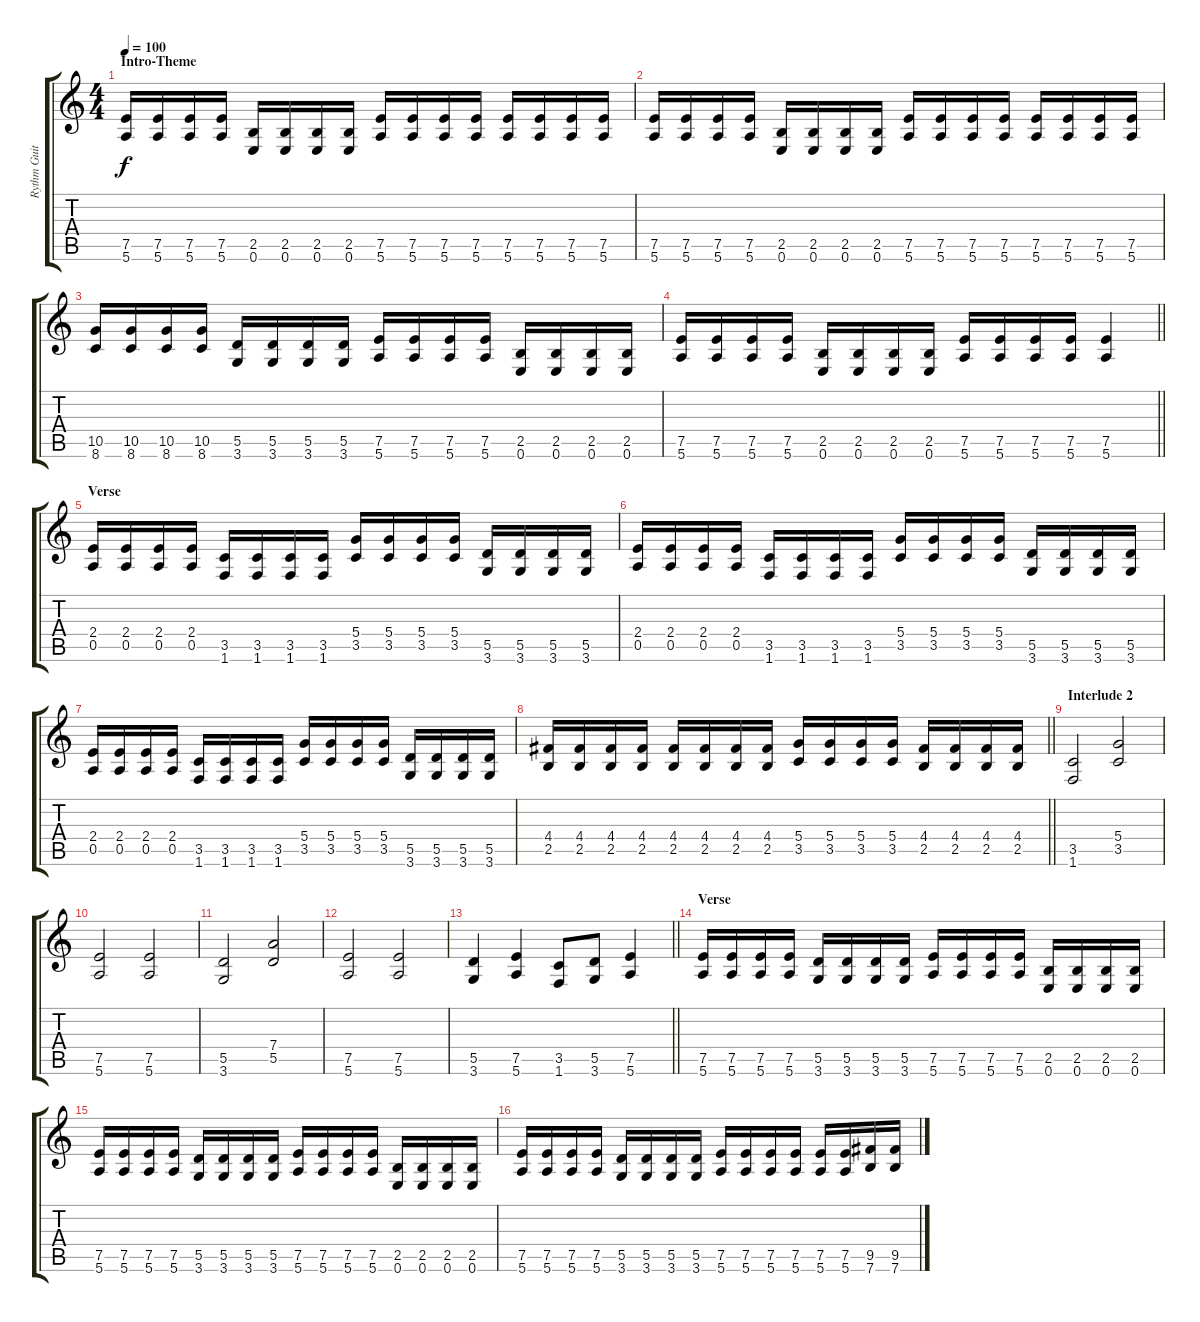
\track ("Rythm Guitar" "Rythm Guit") {instrument distortionguitar}
\staff {score tabs}
\tuning (E4 B3 G3 D3 A2 E2) {hide}
\ts (4 4)
\section ("" "Intro-Theme")
\tempo 100
\clef g2
\ks c
(7.5 5.6).16{dy f} (7.5 5.6).16 (7.5 5.6).16 (7.5 5.6).16 (2.5 0.6).16 (2.5 0.6).16 (2.5 0.6).16 (2.5 0.6).16 (7.5 5.6).16 (7.5 5.6).16 (7.5 5.6).16 (7.5 5.6).16 (7.5 5.6).16 (7.5 5.6).16 (7.5 5.6).16 (7.5 5.6).16 |
(7.5 5.6).16 (7.5 5.6).16 (7.5 5.6).16 (7.5 5.6).16 (2.5 0.6).16 (2.5 0.6).16 (2.5 0.6).16 (2.5 0.6).16 (7.5 5.6).16 (7.5 5.6).16 (7.5 5.6).16 (7.5 5.6).16 (7.5 5.6).16 (7.5 5.6).16 (7.5 5.6).16 (7.5 5.6).16 |
(10.5 8.6).16 (10.5 8.6).16 (10.5 8.6).16 (10.5 8.6).16 (5.5 3.6).16 (5.5 3.6).16 (5.5 3.6).16 (5.5 3.6).16 (7.5 5.6).16 (7.5 5.6).16 (7.5 5.6).16 (7.5 5.6).16 (2.5 0.6).16 (2.5 0.6).16 (2.5 0.6).16 (2.5 0.6).16 |
\barLineRight lightlight
(7.5 5.6).16 (7.5 5.6).16 (7.5 5.6).16 (7.5 5.6).16 (2.5 0.6).16 (2.5 0.6).16 (2.5 0.6).16 (2.5 0.6).16 (7.5 5.6).16 (7.5 5.6).16 (7.5 5.6).16 (7.5 5.6).16 (7.5 5.6).4 |
\section ("" "Verse")
(2.4 0.5).16 (2.4 0.5).16 (2.4 0.5).16 (2.4 0.5).16 (3.5 1.6).16 (3.5 1.6).16 (3.5 1.6).16 (3.5 1.6).16 (5.4 3.5).16 (5.4 3.5).16 (5.4 3.5).16 (5.4 3.5).16 (5.5 3.6).16 (5.5 3.6).16 (5.5 3.6).16 (5.5 3.6).16 |
(2.4 0.5).16 (2.4 0.5).16 (2.4 0.5).16 (2.4 0.5).16 (3.5 1.6).16 (3.5 1.6).16 (3.5 1.6).16 (3.5 1.6).16 (5.4 3.5).16 (5.4 3.5).16 (5.4 3.5).16 (5.4 3.5).16 (5.5 3.6).16 (5.5 3.6).16 (5.5 3.6).16 (5.5 3.6).16 |
(2.4 0.5).16 (2.4 0.5).16 (2.4 0.5).16 (2.4 0.5).16 (3.5 1.6).16 (3.5 1.6).16 (3.5 1.6).16 (3.5 1.6).16 (5.4 3.5).16 (5.4 3.5).16 (5.4 3.5).16 (5.4 3.5).16 (5.5 3.6).16 (5.5 3.6).16 (5.5 3.6).16 (5.5 3.6).16 |
\barLineRight lightlight
(4.4 2.5).16 (4.4 2.5).16 (4.4 2.5).16 (4.4 2.5).16 (4.4 2.5).16 (4.4 2.5).16 (4.4 2.5).16 (4.4 2.5).16 (5.4 3.5).16 (5.4 3.5).16 (5.4 3.5).16 (5.4 3.5).16 (4.4 2.5).16 (4.4 2.5).16 (4.4 2.5).16 (4.4 2.5).16 |
\section ("" "Interlude 2")
(3.5 1.6).2 (5.4 3.5).2 |
(7.5 5.6).2 (7.5 5.6).2 |
(5.5 3.6).2 (7.4 5.5).2 |
(7.5 5.6).2 (7.5 5.6).2 |
\barLineRight lightlight
(5.5 3.6).4 (7.5 5.6).4 (3.5 1.6).8 (5.5 3.6).8 (7.5 5.6).4 |
\section ("" "Verse")
(7.5 5.6).16 (7.5 5.6).16 (7.5 5.6).16 (7.5 5.6).16 (5.5 3.6).16 (5.5 3.6).16 (5.5 3.6).16 (5.5 3.6).16 (7.5 5.6).16 (7.5 5.6).16 (7.5 5.6).16 (7.5 5.6).16 (2.5 0.6).16 (2.5 0.6).16 (2.5 0.6).16 (2.5 0.6).16 |
(7.5 5.6).16 (7.5 5.6).16 (7.5 5.6).16 (7.5 5.6).16 (5.5 3.6).16 (5.5 3.6).16 (5.5 3.6).16 (5.5 3.6).16 (7.5 5.6).16 (7.5 5.6).16 (7.5 5.6).16 (7.5 5.6).16 (2.5 0.6).16 (2.5 0.6).16 (2.5 0.6).16 (2.5 0.6).16 |
(7.5 5.6).16 (7.5 5.6).16 (7.5 5.6).16 (7.5 5.6).16 (5.5 3.6).16 (5.5 3.6).16 (5.5 3.6).16 (5.5 3.6).16 (7.5 5.6).16 (7.5 5.6).16 (7.5 5.6).16 (7.5 5.6).16 (7.5 5.6).16 (7.5 5.6).16 (9.5 7.6).16 (9.5 7.6).16
